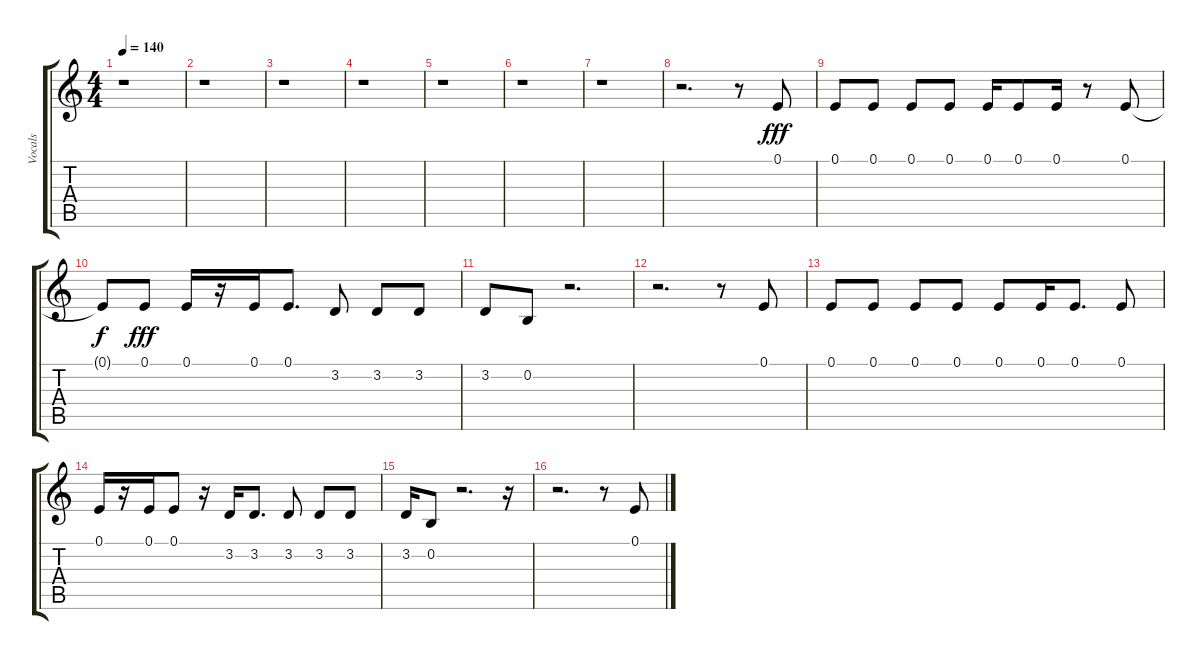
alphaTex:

\track ("Vocals" "Vocals") {instrument trumpet}
\staff {score tabs}
\tuning (E4 B3 G3 D3 A2 E2) {hide}
\ts (4 4)
\tempo 140
\clef g2
\ks c
r.1{dy fff instrument trumpet} |
r.1 |
r.1 |
r.1 |
r.1 |
r.1 |
r.1 |
r.2{d} r.8 0.1.8 |
0.1.8 0.1.8 0.1.8 0.1.8 0.1.16 0.1.8 0.1.16 r.8 0.1.8 |
0.1{t}.8{dy f} 0.1.8{dy fff} 0.1.16 r.16 0.1.16 0.1.8{d} 3.2.8 3.2.8 3.2.8 |
3.2.8 0.2.8 r.2{d} |
r.2{d} r.8 0.1.8 |
0.1.8 0.1.8 0.1.8 0.1.8 0.1.8 0.1.16 0.1.8{d} 0.1.8 |
0.1.16 r.16 0.1.16 0.1.8 r.16 3.2.16 3.2.8{d} 3.2.8 3.2.8 3.2.8 |
3.2.16 0.2.8 r.2{d} r.16 |
r.2{d} r.8 0.1.8
